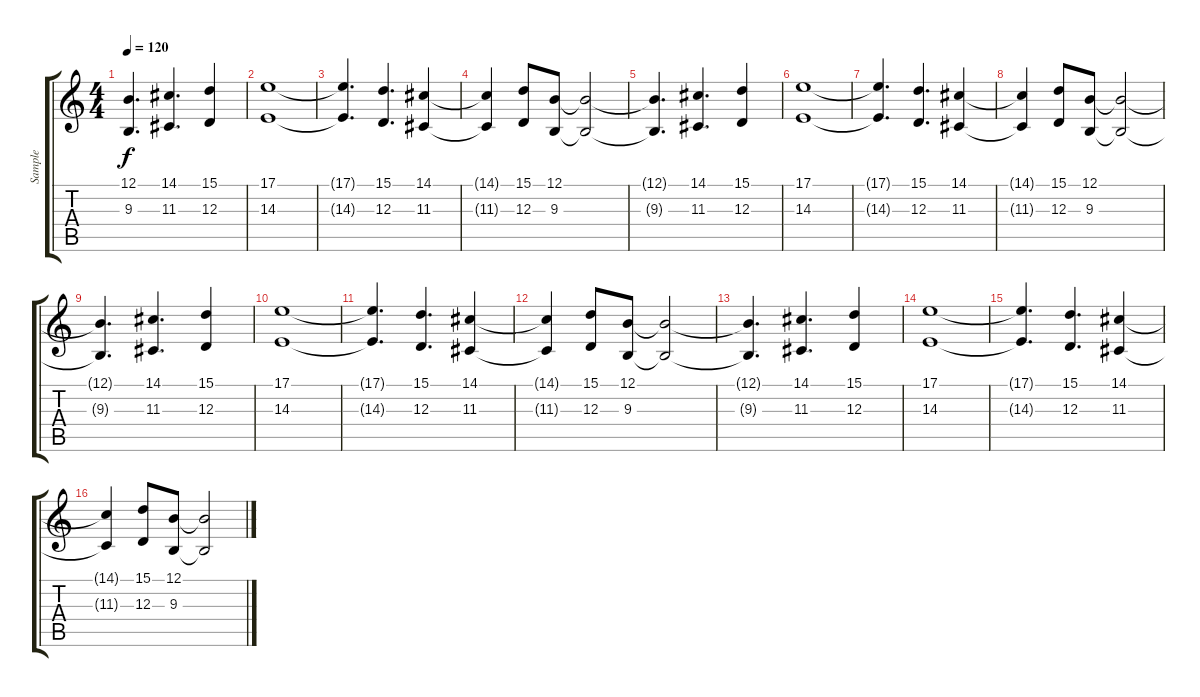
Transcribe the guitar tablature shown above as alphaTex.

\track ("Sample" "Sample") {instrument stringensemble1}
\staff {score tabs}
\tuning (B3 Gb3 D3 A2 E2 B1) {hide}
\ts (4 4)
\tempo 120
\clef g2
\ks c
(12.1 9.3).4{d dy f} (14.1 11.3).4{d} (15.1 12.3).4 |
(17.1 14.3).1 |
(17.1{t} 14.3{t}).4{d} (15.1 12.3).4{d} (14.1 11.3).4 |
(14.1{t} 11.3{t}).4 (15.1 12.3).8 (12.1 9.3).8 (12.1{t} 9.3{t}).2 |
(12.1{t} 9.3{t}).4{d} (14.1 11.3).4{d} (15.1 12.3).4 |
(17.1 14.3).1 |
(17.1{t} 14.3{t}).4{d} (15.1 12.3).4{d} (14.1 11.3).4 |
(14.1{t} 11.3{t}).4 (15.1 12.3).8 (12.1 9.3).8 (12.1{t} 9.3{t}).2 |
(12.1{t} 9.3{t}).4{d} (14.1 11.3).4{d} (15.1 12.3).4 |
(17.1 14.3).1 |
(17.1{t} 14.3{t}).4{d} (15.1 12.3).4{d} (14.1 11.3).4 |
(14.1{t} 11.3{t}).4 (15.1 12.3).8 (12.1 9.3).8 (12.1{t} 9.3{t}).2 |
(12.1{t} 9.3{t}).4{d} (14.1 11.3).4{d} (15.1 12.3).4 |
(17.1 14.3).1 |
(17.1{t} 14.3{t}).4{d} (15.1 12.3).4{d} (14.1 11.3).4 |
(14.1{t} 11.3{t}).4 (15.1 12.3).8 (12.1 9.3).8 (12.1{t} 9.3{t}).2
